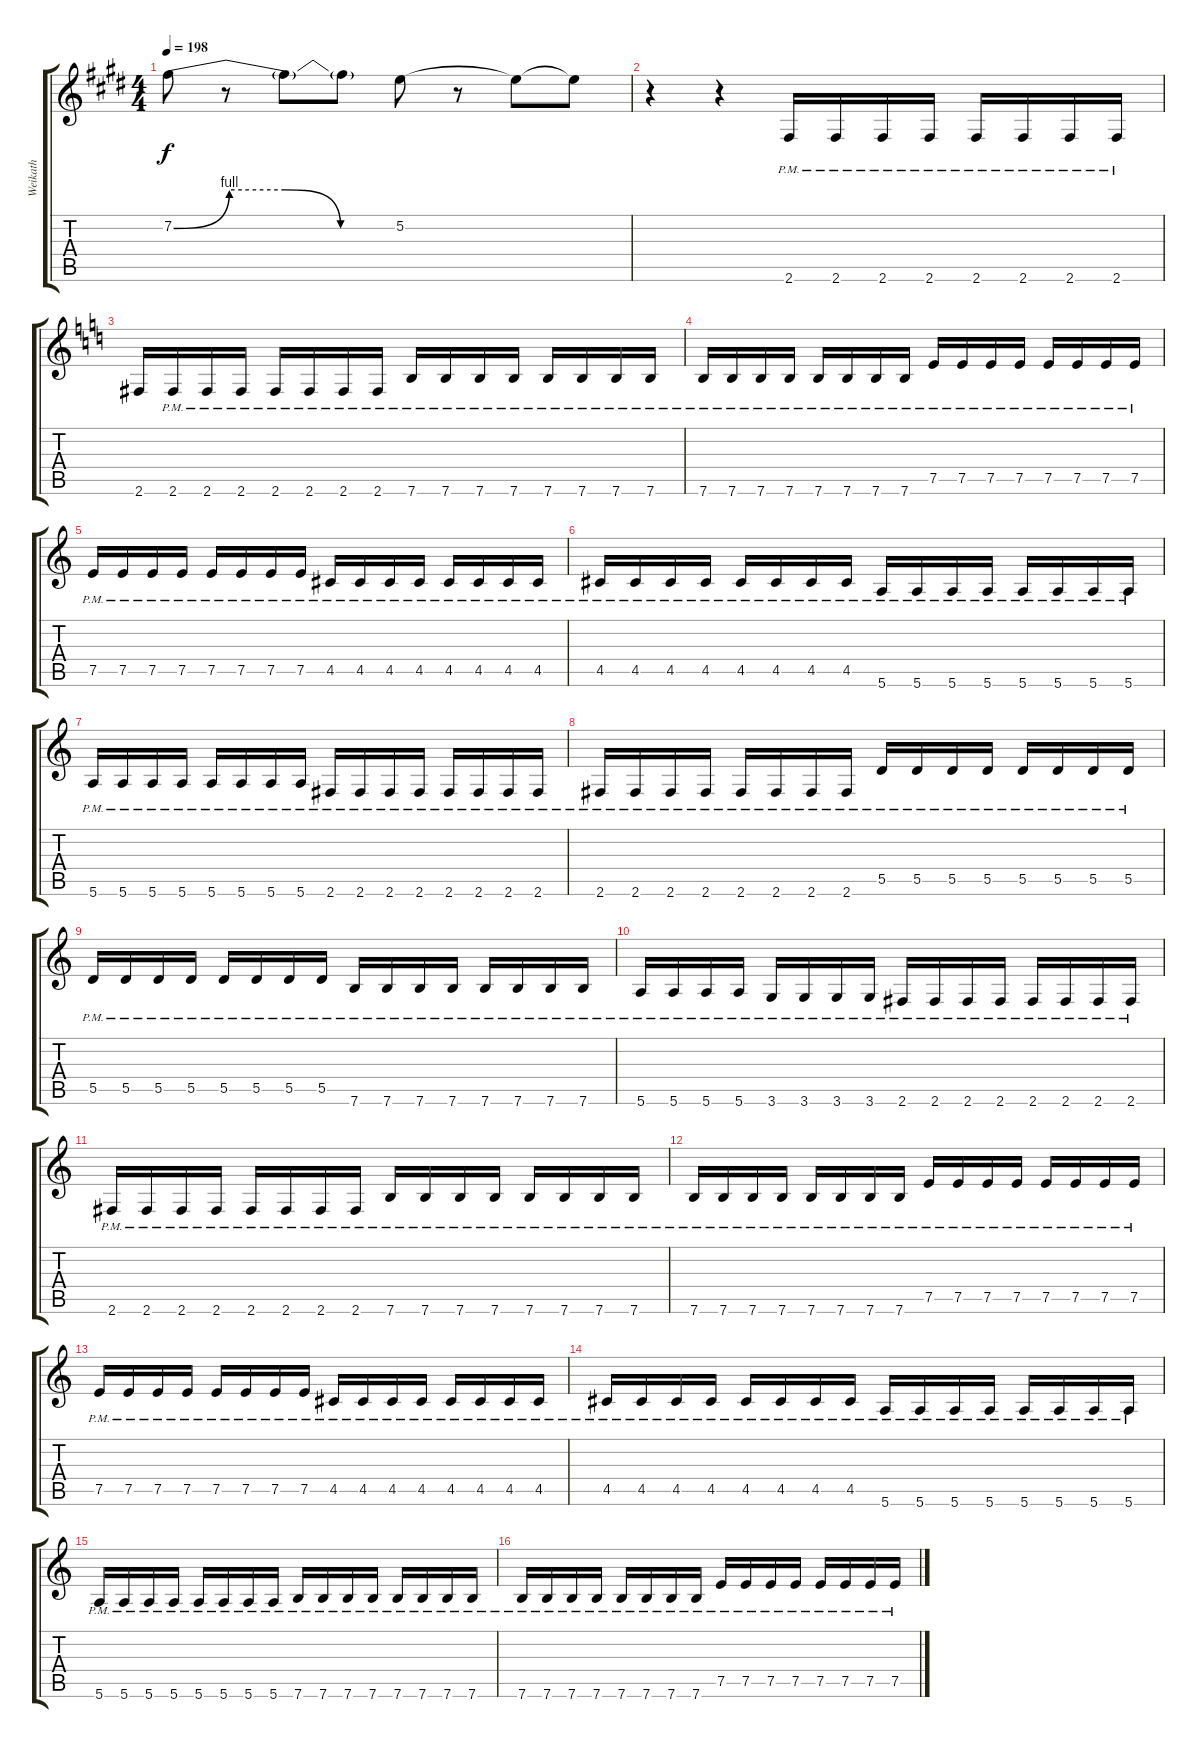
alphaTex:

\track ("Weikath" "Weikath") {instrument distortionguitar}
\staff {score tabs}
\tuning (E4 B3 G3 D3 A2 E2) {hide}
\ts (4 4)
\tempo 198
\clef g2
\ks e
7.2{be (custom 0 0 15 4 30 4 45 0 60 0)}.8{dy f} r.8 7.2{t}.8 7.2{t}.8 5.2.8 r.8 5.2{t}.8 5.2{t}.8 |
r.4 r.4 2.6{pm}.16 2.6{pm}.16 2.6{pm}.16 2.6{pm}.16 2.6{pm}.16 2.6{pm}.16 2.6{pm}.16 2.6{pm}.16 |
\ks c
2.6.16 2.6{pm}.16 2.6{pm}.16 2.6{pm}.16 2.6{pm}.16 2.6{pm}.16 2.6{pm}.16 2.6{pm}.16 7.6{pm}.16 7.6{pm}.16 7.6{pm}.16 7.6{pm}.16 7.6{pm}.16 7.6{pm}.16 7.6{pm}.16 7.6{pm}.16 |
7.6{pm}.16 7.6{pm}.16 7.6{pm}.16 7.6{pm}.16 7.6{pm}.16 7.6{pm}.16 7.6{pm}.16 7.6{pm}.16 7.5{pm}.16 7.5{pm}.16 7.5{pm}.16 7.5{pm}.16 7.5{pm}.16 7.5{pm}.16 7.5{pm}.16 7.5{pm}.16 |
7.5{pm}.16 7.5{pm}.16 7.5{pm}.16 7.5{pm}.16 7.5{pm}.16 7.5{pm}.16 7.5{pm}.16 7.5{pm}.16 4.5{pm}.16 4.5{pm}.16 4.5{pm}.16 4.5{pm}.16 4.5{pm}.16 4.5{pm}.16 4.5{pm}.16 4.5{pm}.16 |
4.5{pm}.16 4.5{pm}.16 4.5{pm}.16 4.5{pm}.16 4.5{pm}.16 4.5{pm}.16 4.5{pm}.16 4.5{pm}.16 5.6{pm}.16 5.6{pm}.16 5.6{pm}.16 5.6{pm}.16 5.6{pm}.16 5.6{pm}.16 5.6{pm}.16 5.6{pm}.16 |
5.6{pm}.16 5.6{pm}.16 5.6{pm}.16 5.6{pm}.16 5.6{pm}.16 5.6{pm}.16 5.6{pm}.16 5.6{pm}.16 2.6{pm}.16 2.6{pm}.16 2.6{pm}.16 2.6{pm}.16 2.6{pm}.16 2.6{pm}.16 2.6{pm}.16 2.6{pm}.16 |
2.6{pm}.16 2.6{pm}.16 2.6{pm}.16 2.6{pm}.16 2.6{pm}.16 2.6{pm}.16 2.6{pm}.16 2.6{pm}.16 5.5{pm}.16 5.5{pm}.16 5.5{pm}.16 5.5{pm}.16 5.5{pm}.16 5.5{pm}.16 5.5{pm}.16 5.5{pm}.16 |
5.5{pm}.16 5.5{pm}.16 5.5{pm}.16 5.5{pm}.16 5.5{pm}.16 5.5{pm}.16 5.5{pm}.16 5.5{pm}.16 7.6{pm}.16 7.6{pm}.16 7.6{pm}.16 7.6{pm}.16 7.6{pm}.16 7.6{pm}.16 7.6{pm}.16 7.6{pm}.16 |
5.6{pm}.16 5.6{pm}.16 5.6{pm}.16 5.6{pm}.16 3.6{pm}.16 3.6{pm}.16 3.6{pm}.16 3.6{pm}.16 2.6{pm}.16 2.6{pm}.16 2.6{pm}.16 2.6{pm}.16 2.6{pm}.16 2.6{pm}.16 2.6{pm}.16 2.6{pm}.16 |
2.6{pm}.16 2.6{pm}.16 2.6{pm}.16 2.6{pm}.16 2.6{pm}.16 2.6{pm}.16 2.6{pm}.16 2.6{pm}.16 7.6{pm}.16 7.6{pm}.16 7.6{pm}.16 7.6{pm}.16 7.6{pm}.16 7.6{pm}.16 7.6{pm}.16 7.6{pm}.16 |
7.6{pm}.16 7.6{pm}.16 7.6{pm}.16 7.6{pm}.16 7.6{pm}.16 7.6{pm}.16 7.6{pm}.16 7.6{pm}.16 7.5{pm}.16 7.5{pm}.16 7.5{pm}.16 7.5{pm}.16 7.5{pm}.16 7.5{pm}.16 7.5{pm}.16 7.5{pm}.16 |
7.5{pm}.16 7.5{pm}.16 7.5{pm}.16 7.5{pm}.16 7.5{pm}.16 7.5{pm}.16 7.5{pm}.16 7.5{pm}.16 4.5{pm}.16 4.5{pm}.16 4.5{pm}.16 4.5{pm}.16 4.5{pm}.16 4.5{pm}.16 4.5{pm}.16 4.5{pm}.16 |
4.5{pm}.16 4.5{pm}.16 4.5{pm}.16 4.5{pm}.16 4.5{pm}.16 4.5{pm}.16 4.5{pm}.16 4.5{pm}.16 5.6{pm}.16 5.6{pm}.16 5.6{pm}.16 5.6{pm}.16 5.6{pm}.16 5.6{pm}.16 5.6{pm}.16 5.6{pm}.16 |
5.6{pm}.16 5.6{pm}.16 5.6{pm}.16 5.6{pm}.16 5.6{pm}.16 5.6{pm}.16 5.6{pm}.16 5.6{pm}.16 7.6{pm}.16 7.6{pm}.16 7.6{pm}.16 7.6{pm}.16 7.6{pm}.16 7.6{pm}.16 7.6{pm}.16 7.6{pm}.16 |
7.6{pm}.16 7.6{pm}.16 7.6{pm}.16 7.6{pm}.16 7.6{pm}.16 7.6{pm}.16 7.6{pm}.16 7.6{pm}.16 7.5{pm}.16 7.5{pm}.16 7.5{pm}.16 7.5{pm}.16 7.5{pm}.16 7.5{pm}.16 7.5{pm}.16 7.5{pm}.16
